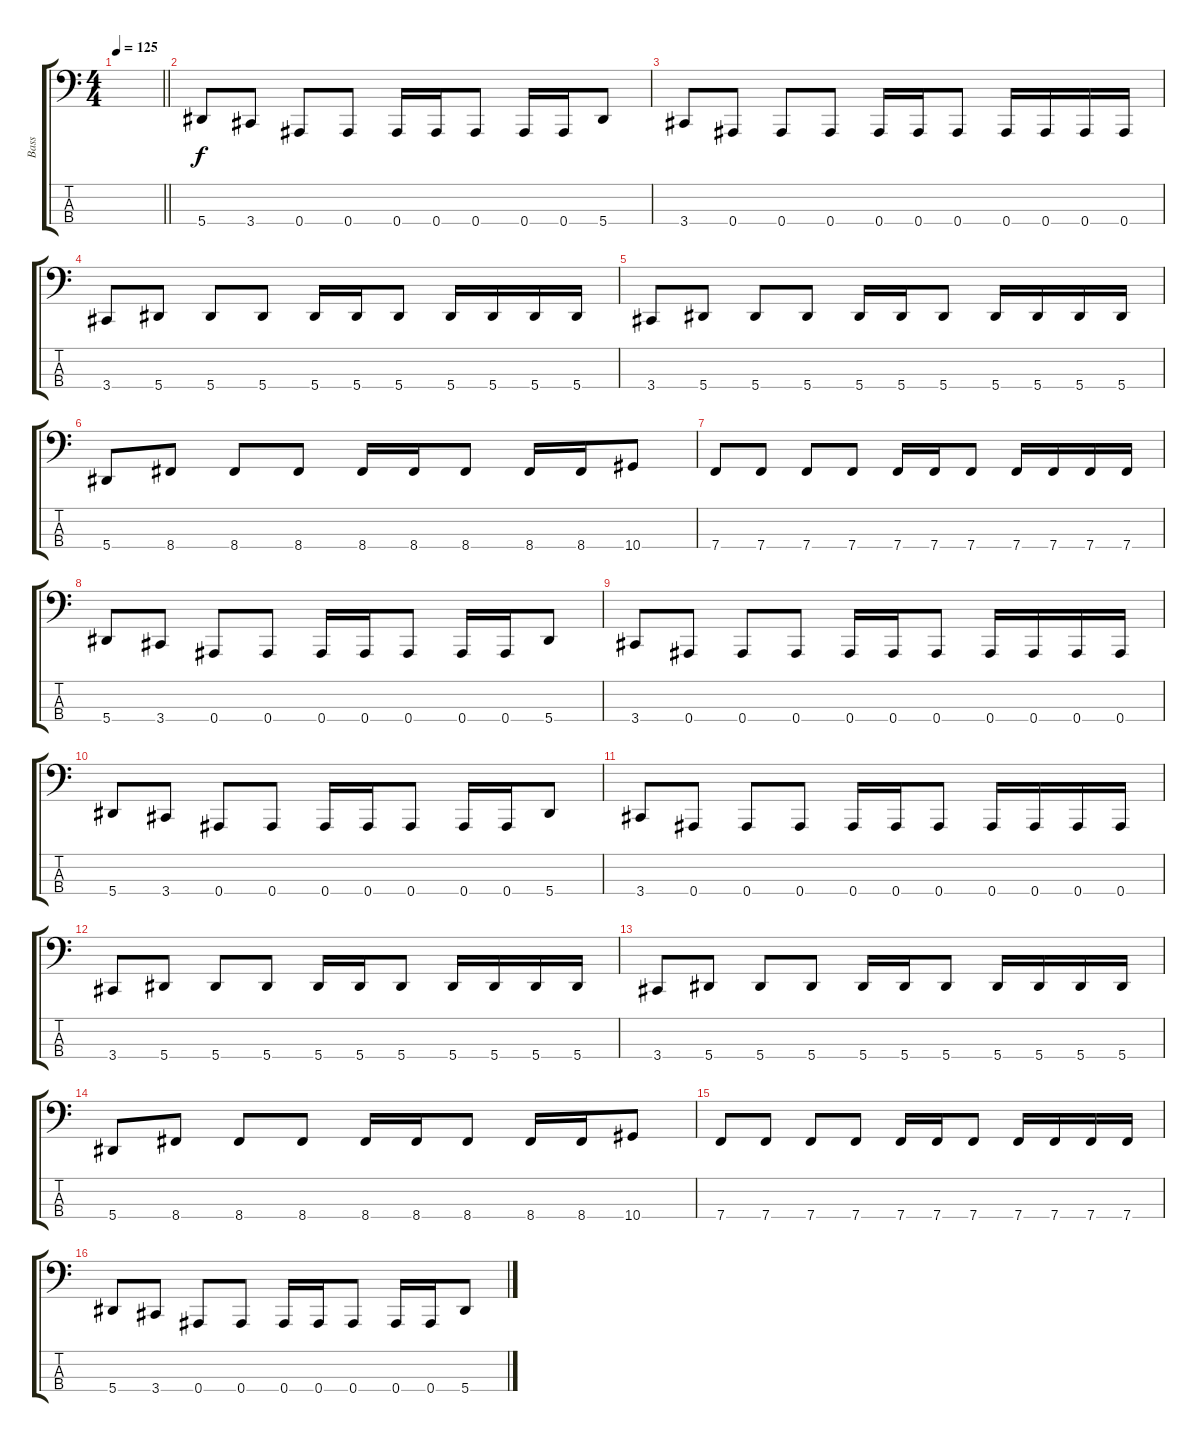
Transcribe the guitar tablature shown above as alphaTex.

\track ("Bass" "Bass") {instrument electricbasspick}
\staff {score tabs}
\tuning (Eb2 Bb1 F1 Bb0) {hide}
\ts (4 4)
\tempo 125
\clef f4
\barLineRight lightlight
\ks c
|
5.4.8 3.4.8 0.4.8 0.4.8 0.4.16 0.4.16 0.4.8 0.4.16 0.4.16 5.4.8 |
3.4.8 0.4.8 0.4.8 0.4.8 0.4.16 0.4.16 0.4.8 0.4.16 0.4.16 0.4.16 0.4.16 |
3.4.8 5.4.8 5.4.8 5.4.8 5.4.16 5.4.16 5.4.8 5.4.16 5.4.16 5.4.16 5.4.16 |
3.4.8 5.4.8 5.4.8 5.4.8 5.4.16 5.4.16 5.4.8 5.4.16 5.4.16 5.4.16 5.4.16 |
5.4.8 8.4.8 8.4.8 8.4.8 8.4.16 8.4.16 8.4.8 8.4.16 8.4.16 10.4.8 |
7.4.8 7.4.8 7.4.8 7.4.8 7.4.16 7.4.16 7.4.8 7.4.16 7.4.16 7.4.16 7.4.16 |
5.4.8 3.4.8 0.4.8 0.4.8 0.4.16 0.4.16 0.4.8 0.4.16 0.4.16 5.4.8 |
3.4.8 0.4.8 0.4.8 0.4.8 0.4.16 0.4.16 0.4.8 0.4.16 0.4.16 0.4.16 0.4.16 |
5.4.8 3.4.8 0.4.8 0.4.8 0.4.16 0.4.16 0.4.8 0.4.16 0.4.16 5.4.8 |
3.4.8 0.4.8 0.4.8 0.4.8 0.4.16 0.4.16 0.4.8 0.4.16 0.4.16 0.4.16 0.4.16 |
3.4.8 5.4.8 5.4.8 5.4.8 5.4.16 5.4.16 5.4.8 5.4.16 5.4.16 5.4.16 5.4.16 |
3.4.8 5.4.8 5.4.8 5.4.8 5.4.16 5.4.16 5.4.8 5.4.16 5.4.16 5.4.16 5.4.16 |
5.4.8 8.4.8 8.4.8 8.4.8 8.4.16 8.4.16 8.4.8 8.4.16 8.4.16 10.4.8 |
7.4.8 7.4.8 7.4.8 7.4.8 7.4.16 7.4.16 7.4.8 7.4.16 7.4.16 7.4.16 7.4.16 |
5.4.8 3.4.8 0.4.8 0.4.8 0.4.16 0.4.16 0.4.8 0.4.16 0.4.16 5.4.8
